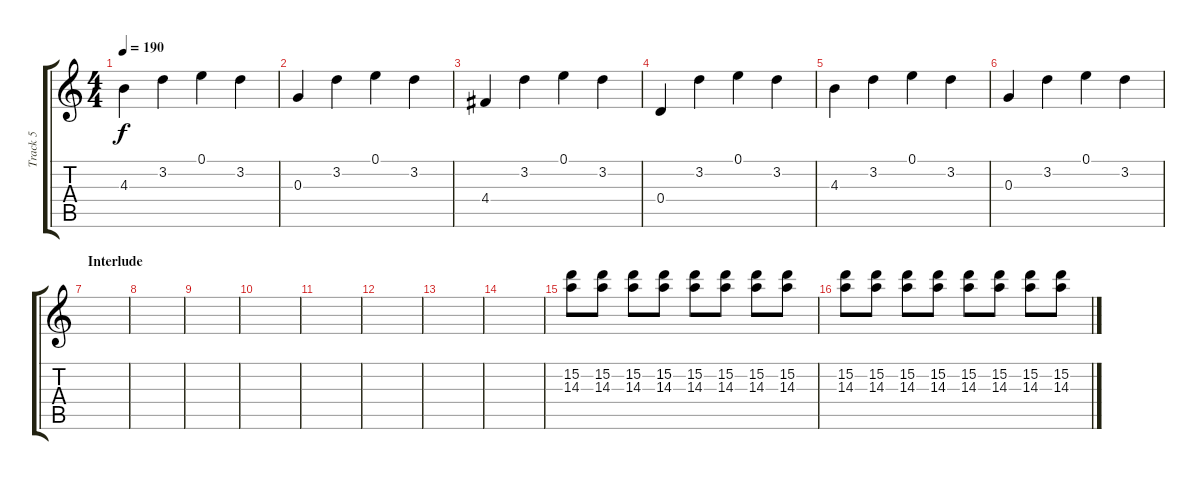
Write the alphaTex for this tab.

\track ("Track 5" "Track 5") {instrument electricguitarclean}
\staff {score tabs}
\tuning (E4 B3 G3 D3 A2 D2) {hide}
\ts (4 4)
\tempo 190
\clef g2
\ks c
4.3.4{dy f} 3.2.4 0.1.4 3.2.4 |
0.3.4 3.2.4 0.1.4 3.2.4 |
4.4.4 3.2.4 0.1.4 3.2.4 |
0.4.4 3.2.4 0.1.4 3.2.4 |
4.3.4 3.2.4 0.1.4 3.2.4 |
0.3.4 3.2.4 0.1.4 3.2.4 |
\section ("" "Interlude")
|
|
|
|
|
|
|
|
(15.2 14.3).8 (15.2 14.3).8 (15.2 14.3).8 (15.2 14.3).8 (15.2 14.3).8 (15.2 14.3).8 (15.2 14.3).8 (15.2 14.3).8 |
(15.2 14.3).8 (15.2 14.3).8 (15.2 14.3).8 (15.2 14.3).8 (15.2 14.3).8 (15.2 14.3).8 (15.2 14.3).8 (15.2 14.3).8
